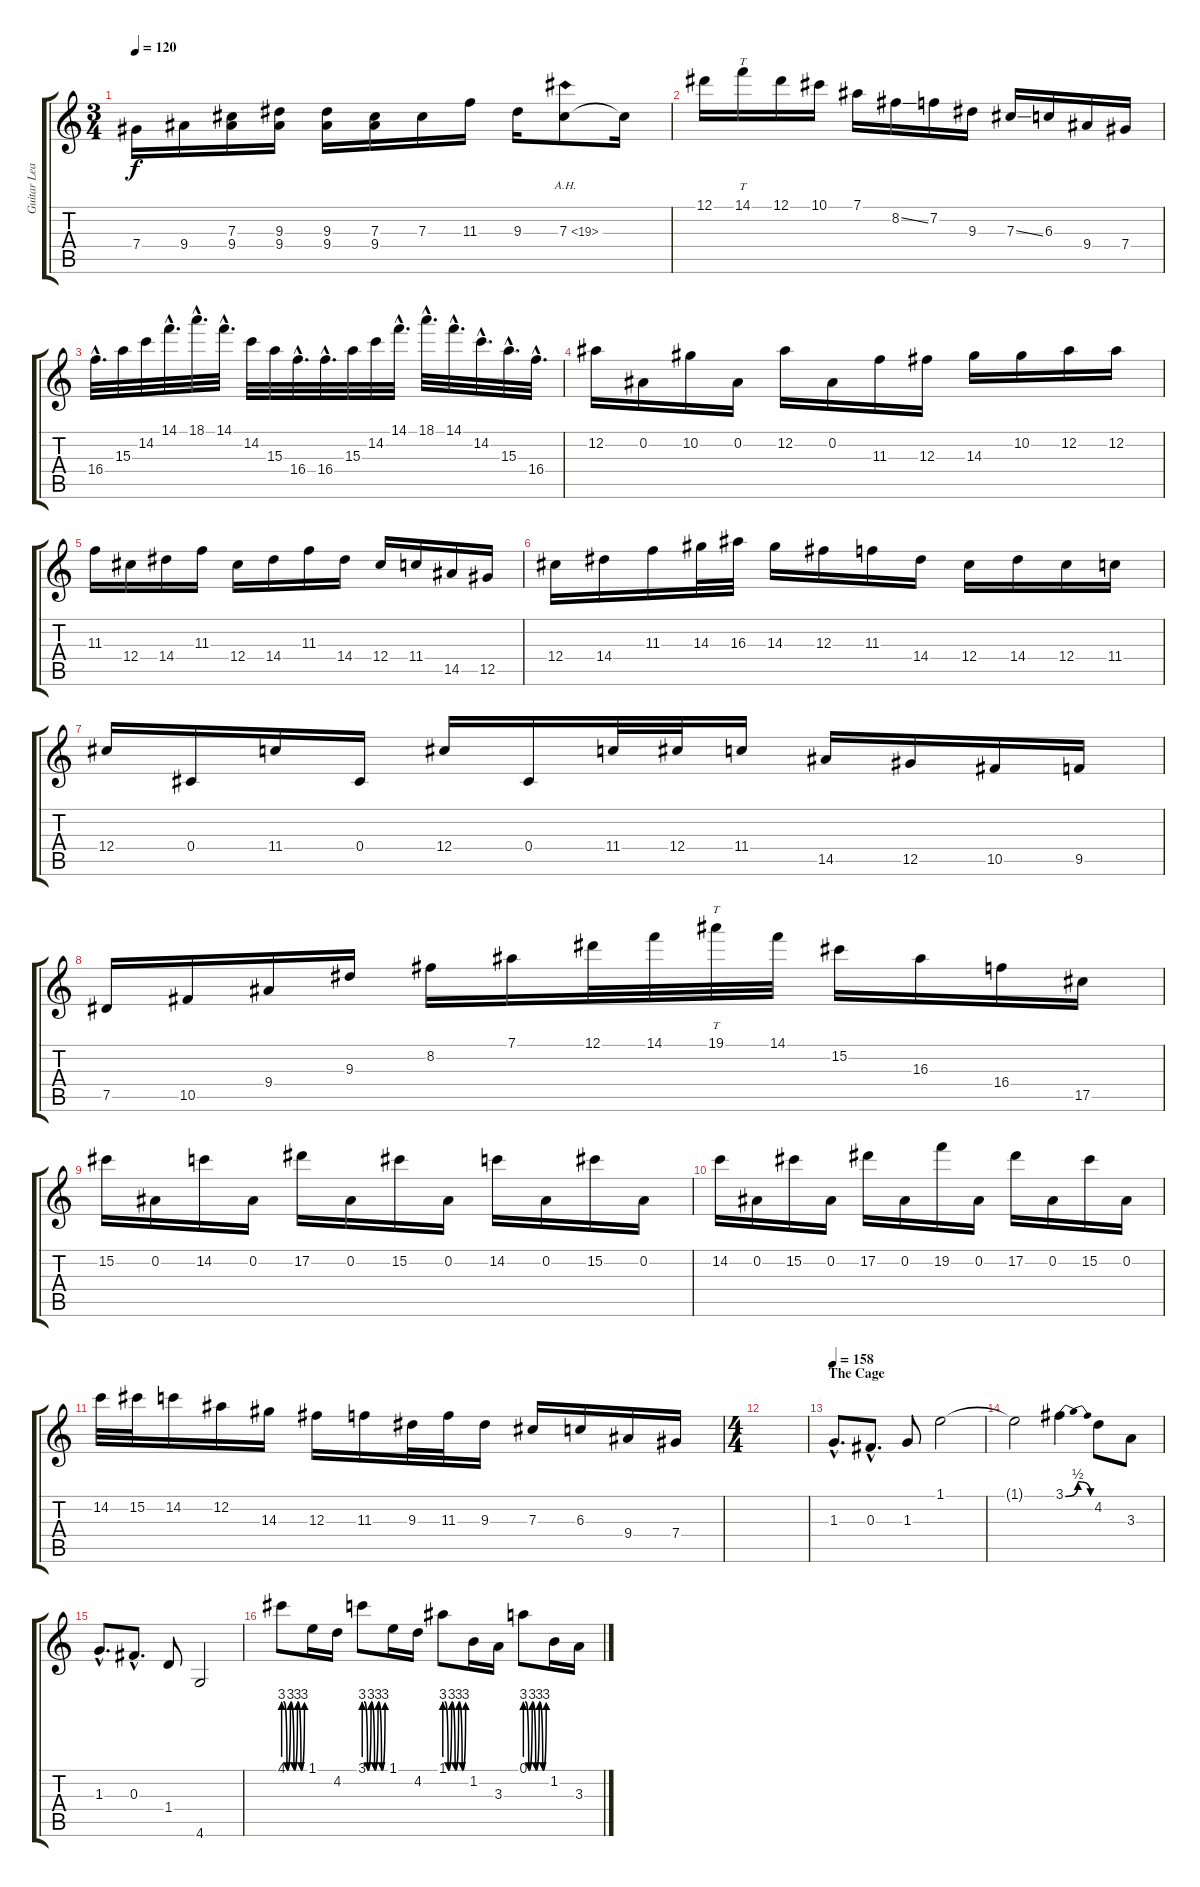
\track ("Guitar Lead" "Guitar Lea") {instrument distortionguitar}
\staff {score tabs}
\tuning (Eb4 Bb3 Gb3 Db3 Ab2 Eb2) {hide}
\ts (3 4)
\tempo 120
\clef g2
\ks c
7.4.16{dy f} 9.4.16 (7.3 9.4).16 (9.3 9.4).16 (9.3 9.4).16 (7.3 9.4).16 7.3.16 11.3.16 9.3.16 7.3{ah 12}.8 7.3{t}.16 |
12.1.16 14.1.16{tt} 12.1.16 10.1.16 7.1.16 8.2{ss}.16 7.2.16 9.3.16 7.3{ss}.16 6.3.16 9.4.16 7.4.16 |
16.4{hac}.32{d} 15.3.32 14.2.32 14.1{hac}.32{d} 18.1{hac}.32{d} 14.1{hac}.32{d} 14.2.32 15.3.32 16.4{hac}.32{d} 16.4{hac}.32{d} 15.3.32 14.2.32 14.1{hac}.32{d} 18.1{hac}.32{d} 14.1{hac}.32{d} 14.2{hac}.32{d} 15.3{hac}.32{d} 16.4{hac}.32{d} |
12.2.16 0.2.16 10.2.16 0.2.16 12.2.16 0.2.16 11.3.16 12.3.16 14.3.16 10.2.16 12.2.16 12.2.16 |
11.3.16 12.4.16 14.4.16 11.3.16 12.4.16 14.4.16 11.3.16 14.4.16 12.4.16 11.4.16 14.5.16 12.5.16 |
12.4.16 14.4.16 11.3.16 14.3.32 16.3.32 14.3.16 12.3.16 11.3.16 14.4.16 12.4.16 14.4.16 12.4.16 11.4.16 |
12.4.16 0.4.16 11.4.16 0.4.16 12.4.16 0.4.16 11.4.32 12.4.32 11.4.16 14.5.16 12.5.16 10.5.16 9.5.16 |
7.5.16 10.5.16 9.4.16 9.3.16 8.2.16 7.1.16 12.1.32 14.1.32 19.1.32{tt} 14.1.32 15.2.16 16.3.16 16.4.16 17.5.16 |
15.2.16 0.2.16 14.2.16 0.2.16 17.2.16 0.2.16 15.2.16 0.2.16 14.2.16 0.2.16 15.2.16 0.2.16 |
14.2.16 0.2.16 15.2.16 0.2.16 17.2.16 0.2.16 19.2.16 0.2.16 17.2.16 0.2.16 15.2.16 0.2.16 |
14.2.32 15.2.32 14.2.16 12.2.16 14.3.16 12.3.16 11.3.16 9.3.32 11.3.32 9.3.16 7.3.16 6.3.16 9.4.16 7.4.16 |
\ts (4 4)
|
\section ("" "The Cage")
\tempo 158
1.3{hac}.8{d} 0.3{hac}.8{d} 1.3.8 1.1.2 |
1.1{t}.2 3.1{be (bendrelease 0 0 30 2 30 2 60 0)}.4 4.2.8 3.3.8 |
1.3{hac}.8{d} 0.3{hac}.8{d} 1.4.8 4.6.2 |
4.1{be (custom 0 12 10 0 20 12 30 0 40 12 50 0 60 12)}.8 1.1.16 4.2.16 3.1{be (custom 0 12 10 0 20 12 30 0 40 12 50 0 60 12)}.8 1.1.16 4.2.16 1.1{be (custom 0 12 10 0 20 12 30 0 40 12 50 0 60 12)}.8 1.2.16 3.3.16 0.1{be (custom 0 12 10 0 20 12 30 0 40 12 50 0 60 12)}.8 1.2.16 3.3.16
